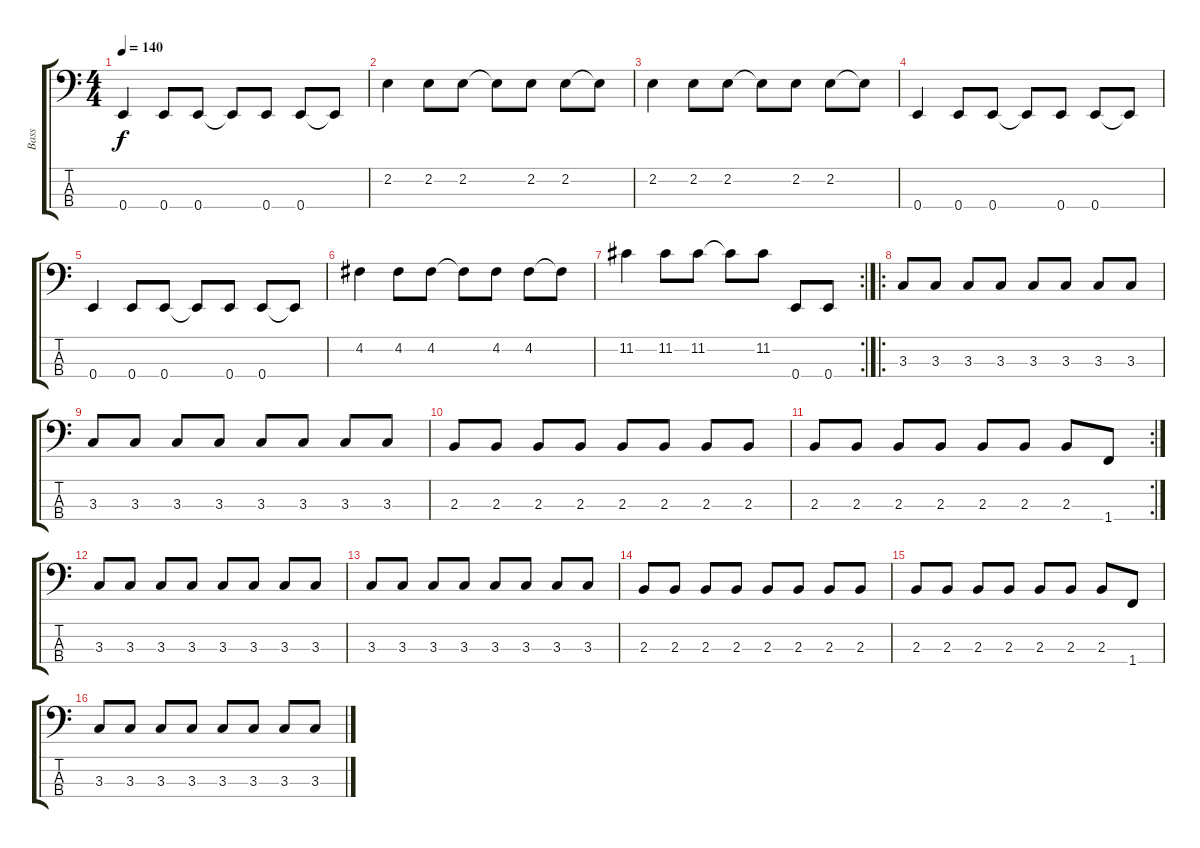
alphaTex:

\track ("Bass" "Bass") {instrument electricbassfinger}
\staff {score tabs}
\tuning (G2 D2 A1 E1) {hide}
\ts (4 4)
\tempo 140
\clef f4
\ks c
0.4.4{dy f} 0.4.8 0.4.8 0.4{t}.8 0.4.8 0.4.8 0.4{t}.8 |
2.2.4 2.2.8 2.2.8 2.2{t}.8 2.2.8 2.2.8 2.2{t}.8 |
2.2.4 2.2.8 2.2.8 2.2{t}.8 2.2.8 2.2.8 2.2{t}.8 |
0.4.4 0.4.8 0.4.8 0.4{t}.8 0.4.8 0.4.8 0.4{t}.8 |
0.4.4 0.4.8 0.4.8 0.4{t}.8 0.4.8 0.4.8 0.4{t}.8 |
4.2.4 4.2.8 4.2.8 4.2{t}.8 4.2.8 4.2.8 4.2{t}.8 |
\rc 2
11.2.4 11.2.8 11.2.8 11.2{t}.8 11.2.8 0.4.8 0.4.8 |
\ro
3.3.8 3.3.8 3.3.8 3.3.8 3.3.8 3.3.8 3.3.8 3.3.8 |
3.3.8 3.3.8 3.3.8 3.3.8 3.3.8 3.3.8 3.3.8 3.3.8 |
2.3.8 2.3.8 2.3.8 2.3.8 2.3.8 2.3.8 2.3.8 2.3.8 |
\rc 2
2.3.8 2.3.8 2.3.8 2.3.8 2.3.8 2.3.8 2.3.8 1.4.8 |
3.3.8 3.3.8 3.3.8 3.3.8 3.3.8 3.3.8 3.3.8 3.3.8 |
3.3.8 3.3.8 3.3.8 3.3.8 3.3.8 3.3.8 3.3.8 3.3.8 |
2.3.8 2.3.8 2.3.8 2.3.8 2.3.8 2.3.8 2.3.8 2.3.8 |
2.3.8 2.3.8 2.3.8 2.3.8 2.3.8 2.3.8 2.3.8 1.4.8 |
3.3.8 3.3.8 3.3.8 3.3.8 3.3.8 3.3.8 3.3.8 3.3.8
